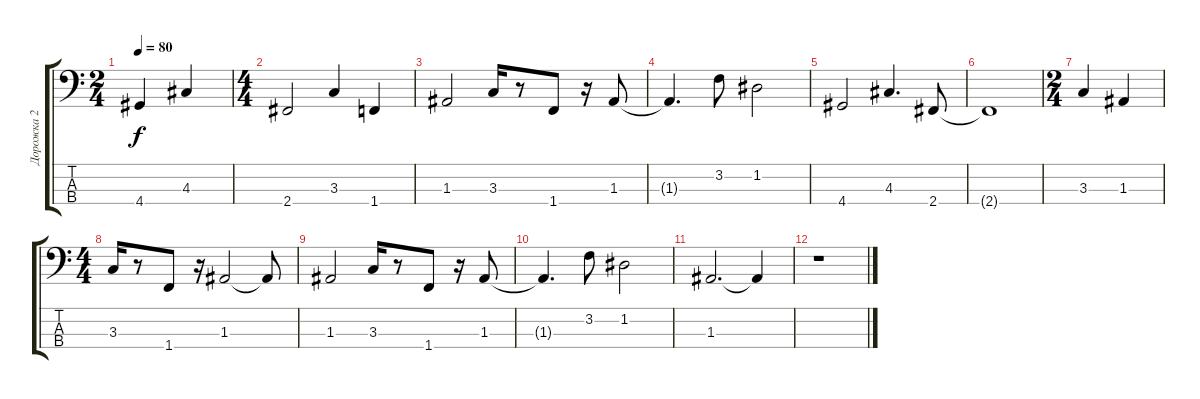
\track ("Дорожка 2" "Дорожка 2") {instrument electricbassfinger}
\staff {score tabs}
\tuning (G2 D2 A1 E1) {hide}
\ts (2 4)
\tempo 80
\clef f4
\ks c
4.4.4{dy f} 4.3.4 |
\ts (4 4)
2.4.2 3.3.4 1.4.4 |
1.3.2 3.3.16 r.8 1.4.8 r.16 1.3.8 |
1.3{t}.4{d} 3.2.8 1.2.2 |
4.4.2 4.3.4{d} 2.4.8 |
2.4{t}.1 |
\ts (2 4)
3.3.4 1.3.4 |
\ts (4 4)
3.3.16 r.8 1.4.8 r.16 1.3.2 1.3{t}.8 |
1.3.2 3.3.16 r.8 1.4.8 r.16 1.3.8 |
1.3{t}.4{d} 3.2.8 1.2.2 |
1.3.2{d} 1.3{t}.4 |
r.1
